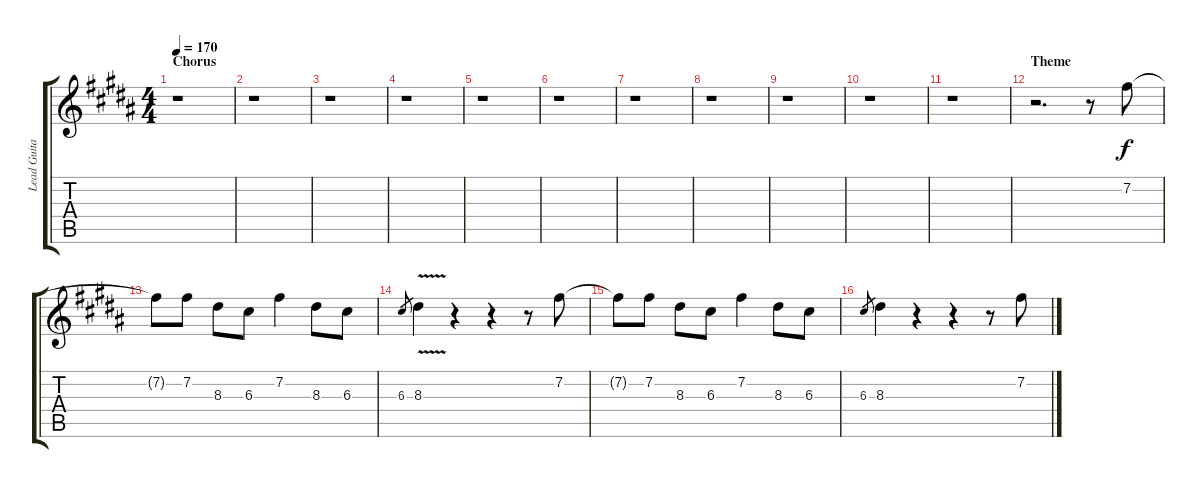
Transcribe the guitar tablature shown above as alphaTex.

\track ("Lead Guitar" "Lead Guita") {instrument distortionguitar}
\staff {score tabs}
\tuning (E4 B3 G3 D3 A2 E2) {hide}
\ts (4 4)
\section ("" "Chorus")
\tempo 170
\clef g2
\ks b
r.1{dy f} |
r.1 |
r.1 |
r.1 |
r.1 |
r.1 |
r.1 |
r.1 |
r.1 |
r.1 |
r.1 |
\section ("" "Theme")
r.2{d} r.8 7.2.8 |
7.2{t}.8 7.2.8 8.3.8 6.3.8 7.2.4 8.3.8 6.3.8 |
6.3.8{gr} 8.3{v}.4 r.4 r.4 r.8 7.2.8 |
7.2{t}.8 7.2.8 8.3.8 6.3.8 7.2.4 8.3.8 6.3.8 |
6.3.8{gr} 8.3.4 r.4 r.4 r.8 7.2.8
